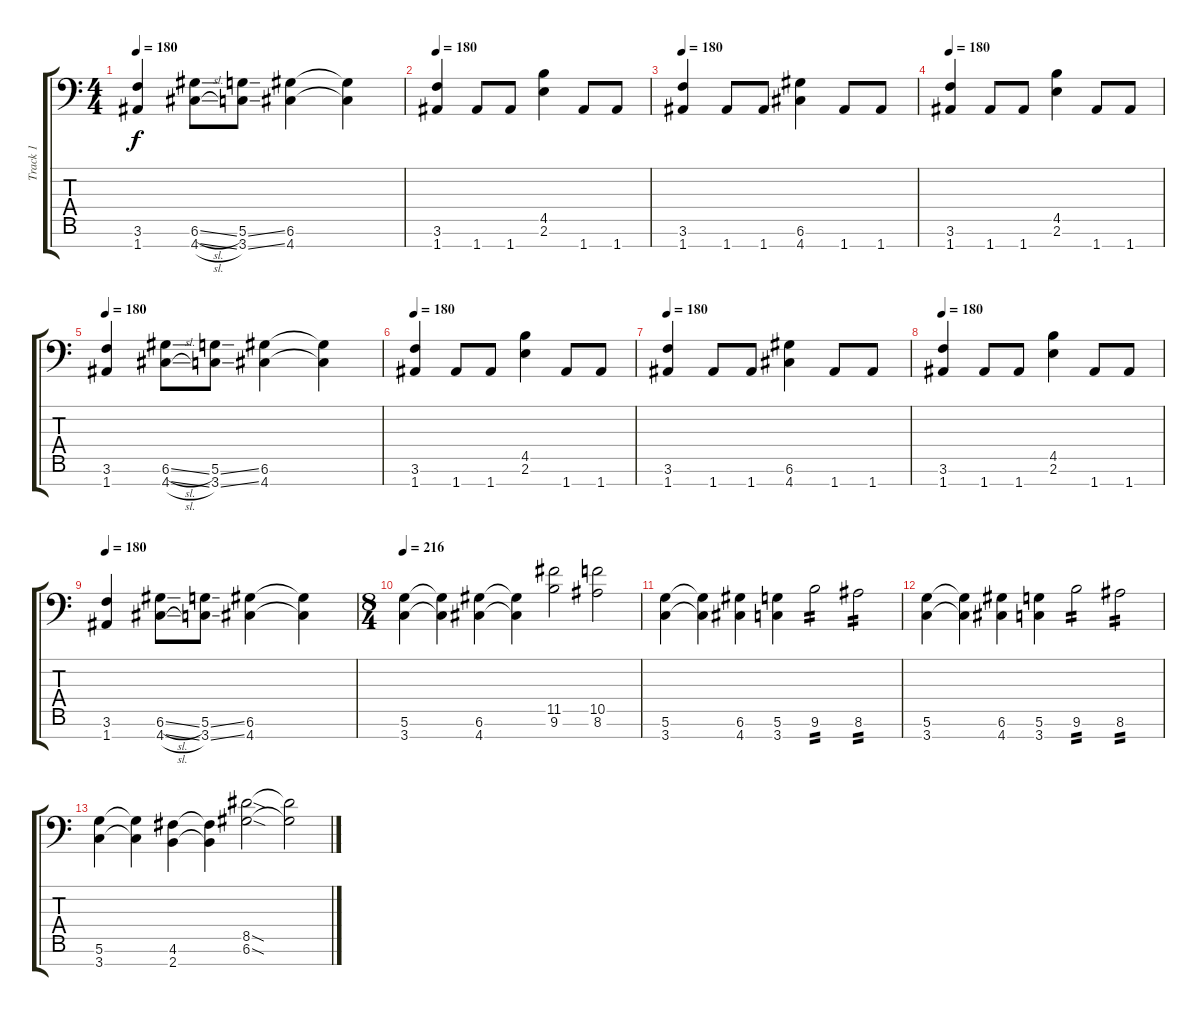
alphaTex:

\track ("Track 1" "Track 1") {instrument overdrivenguitar}
\staff {score tabs}
\tuning (D4 A3 F3 C3 G2 D2 A1) {hide}
\ts (4 4)
\tempo 180
\clef f4
\ks c
(3.6 1.7).4{dy f} (6.6{sl} 4.7{sl}).8 (5.6{ss} 3.7{ss}).8 (6.6 4.7).4 (6.6{t} 4.7{t}).4 |
\tempo 180
(3.6 1.7).4 1.7.8 1.7.8 (4.5 2.6).4 1.7.8 1.7.8 |
\tempo 180
(3.6 1.7).4 1.7.8 1.7.8 (6.6 4.7).4 1.7.8 1.7.8 |
\tempo 180
(3.6 1.7).4 1.7.8 1.7.8 (4.5 2.6).4 1.7.8 1.7.8 |
\tempo 180
(3.6 1.7).4 (6.6{sl} 4.7{sl}).8 (5.6{ss} 3.7{ss}).8 (6.6 4.7).4 (6.6{t} 4.7{t}).4 |
\tempo 180
(3.6 1.7).4 1.7.8 1.7.8 (4.5 2.6).4 1.7.8 1.7.8 |
\tempo 180
(3.6 1.7).4 1.7.8 1.7.8 (6.6 4.7).4 1.7.8 1.7.8 |
\tempo 180
(3.6 1.7).4 1.7.8 1.7.8 (4.5 2.6).4 1.7.8 1.7.8 |
\tempo 180
(3.6 1.7).4 (6.6{sl} 4.7{sl}).8 (5.6{ss} 3.7{ss}).8 (6.6 4.7).4 (6.6{t} 4.7{t}).4 |
\ts (8 4)
\tempo 216
(5.6 3.7).4 (5.6{t} 3.7{t}).4 (6.6 4.7).4 (6.6{t} 4.7{t}).4 (11.5 9.6).2 (10.5 8.6).2 |
(5.6 3.7).4 (5.6{t} 3.7{t}).4 (6.6 4.7).4 (5.6 3.7).4 9.6.2{tp 2} 8.6.2{tp 2} |
(5.6 3.7).4 (5.6{t} 3.7{t}).4 (6.6 4.7).4 (5.6 3.7).4 9.6.2{tp 2} 8.6.2{tp 2} |
(5.6 3.7).4 (5.6{t} 3.7{t}).4 (4.6 2.7).4 (4.6{t} 2.7{t}).4 (8.5{sod} 6.6{sod}).2 (8.5{t} 6.6{t}).2
